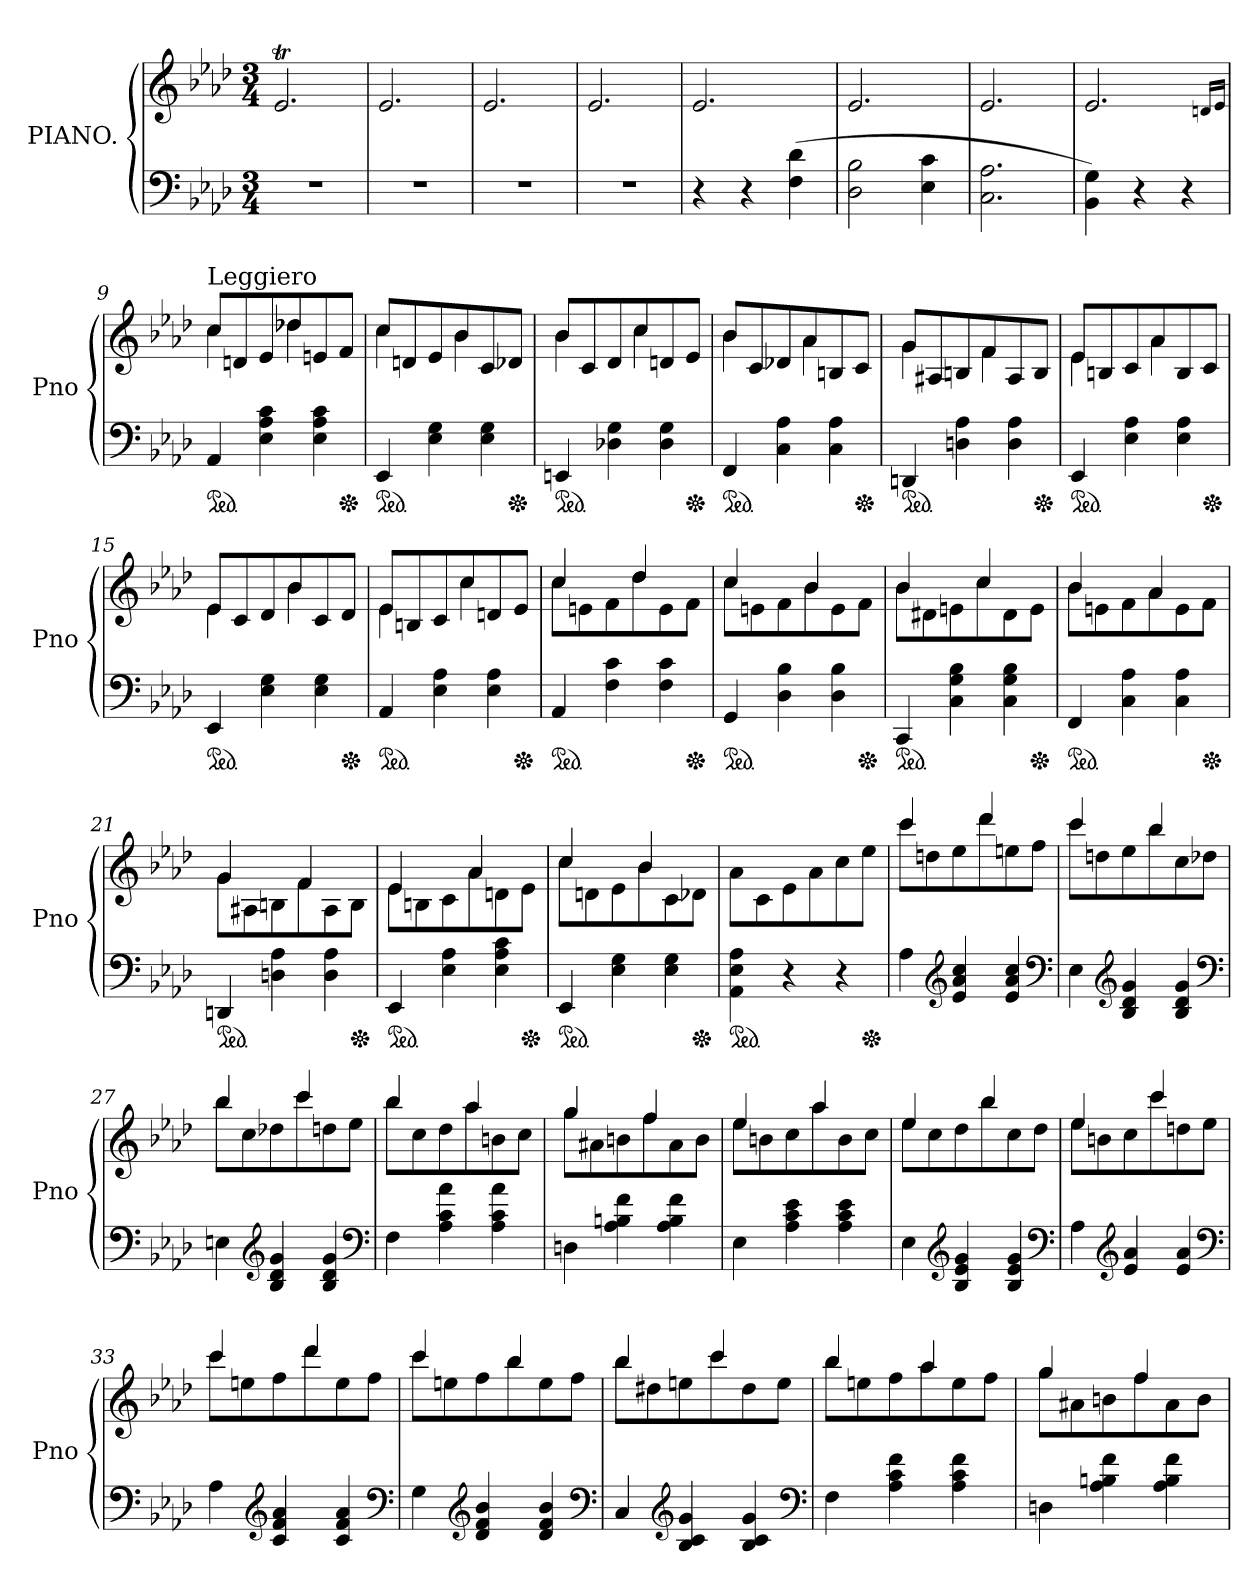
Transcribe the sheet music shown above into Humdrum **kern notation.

**kern	**kern
*part1	*part1
*staff2	*staff1
*I"PIANO.	*
*I'Pno	*
*clefF4	*clefG2
*k[b-e-a-d-]	*k[b-e-a-d-]
*A-:	*A-:
*M3/4	*M3/4
=1	=1
2.rF	2.e-T
=2	=2
2.rF	2.e-
=3	=3
2.rF	2.e-
=4	=4
2.rF	2.e-
=5	=5
4r	2.e-
4r	.
(>4F 4d-	.
=6	=6
2D- 2B-	2.e-
4E- 4c	.
=7	=7
2.C 2.A-	2.e-
=8	=8
4BB- 4G)	2.e-
4r	.
4r	.
.	16qqdnLL
.	16qqe-JJ
=9	=9
*	*^
!	!LO:TX:a:t=Leggiero	!
*ped	*	*
4AA-	8ccTTTL	4cc
.	8dn	.
4E- 4A- 4c	8e-	8raayy
.	8dd-	4dd-
4E- 4A- 4c	8en	.
*Xped	*	*
.	8fJ	8raayy
=10	=10	=10
*ped	*	*
4EE-	8ccL	4cc
.	8dn	.
4E- 4G	8e-	8rffyy
.	8b-	4b-
4E- 4G	8c	.
*Xped	*	*
.	8d-XJ	8ryy
=11	=11	=11
*ped	*	*
4EEn	8b-L	4b-
.	8c	.
4D-X 4G	8d-	8rffyy
.	8cc	4cc
4D- 4G	8dn	.
*Xped	*	*
.	8e-J	8rffyy
=12	=12	=12
*ped	*	*
4FF	8b-L	4b-
.	8c	.
4C 4A-	8d-X	8rffyy
.	8a-	4a-
4C 4A-	8Bn	.
*Xped	*	*
.	8cJ	8ryy
=13	=13	=13
*ped	*	*
4DDn	8gL	4g
.	8A#X	.
4Dn 4A-	8Bn	8rgyy
.	8f	4f
4D 4A-	8A#	.
*Xped	*	*
.	8BJ	8ryy
=14	=14	=14
*ped	*	*
4EE-	8e-L	4e-
.	8Bn	.
4E- 4A-	8c	8ryy
.	8a-	4a-
4E- 4A-	8B	.
*Xped	*	*
.	8cJ	8ryy
=15	=15	=15
*ped	*	*
4EE-	8e-L	4e-
.	8c	.
4E- 4G	8d-	8rddyy
.	8b-	4b-
4E- 4G	8c	.
*Xped	*	*
.	8d-J	8rddyy
=16	=16	=16
*ped	*	*
4AA-	8e-L	4e-
.	8Bn	.
4E- 4A-	8c	8ryy
.	8cc	4cc
4E- 4A-	8dn	.
*Xped	*	*
.	8e-J	8rddyy
=17	=17	=17
*ped	*	*
4AA-	4cc	8cc\L
.	.	8en\
4F 4c	8rffyy	8f\
.	4dd-	8dd-\
4F 4c	.	8e\
*Xped	*	*
.	8rffyy	8f\J
=18	=18	=18
*ped	*	*
4GG	4cc	8cc\L
.	.	8en\
4D- 4B-	8rddyy	8f\
.	4b-	8b-\
4D- 4B-	.	8e\
*Xped	*	*
.	8rddyy	8f\J
=19	=19	=19
*ped	*	*
4CC	4b-	8b-\L
.	.	8d#X\
4C 4G 4B-	8rddyy	8en\
.	4cc	8cc\
4C 4G 4B-	.	8d#\
*Xped	*	*
.	8rddyy	8e\J
=20	=20	=20
*ped	*	*
4FF	4b-	8b-L
.	.	8en
4C 4A-	8rddyy	8f
.	4a-	8a-
4C 4A-	.	8e
*Xped	*	*
.	8rffyy	8fJ
=21	=21	=21
*ped	*	*
4DDn	4g	8gL
.	.	8A#X
4Dn 4A-	8ryy	8Bn
.	4f	8f
4D 4A-	.	8A#
*Xped	*	*
.	8ryy	8BJ
=22	=22	=22
*ped	*	*
4EE-	4e-	8e-L
.	.	8Bn
4E- 4A-	8rddyy	8c
.	4a-	8a-
4E- 4A- 4c	.	8dn
*Xped	*	*
.	8ryy	8e-J
=23	=23	=23
*ped	*	*
4EE-	4cc	8ccL
.	.	8dn
4E- 4G	8rddyy	8e-
.	4b-	8b-
4E- 4G	.	8c
*Xped	*	*
.	8ryy	8d-XJ
*	*v	*v
=24	=24
*ped	*
4AA- 4E- 4A-	8a-\L
.	8c\
4r	8e-\
.	8a-\
4r	8cc\
*Xped	*
.	8ee-\J
=25	=25
*	*^
4A-	4ccc	8cccL
.	.	8ddn
*clefG2	*	*
4e- 4a- 4cc	8rgggyy	8ee-
.	4ddd-	8ddd-
4e- 4a- 4cc	.	8een
.	8rgggyy	8ffJ
*clefF4	*	*
=26	=26	=26
4E-	4ccc	8cccL
.	.	8ddn
*clefG2	*	*
4B- 4d- 4g	8reeeyy	8ee-
.	4bb-	8bb-
4B- 4d- 4g	.	8cc
.	8reeeyy	8dd-XJ
*clefF4	*	*
=27	=27	=27
4En	4bb-	8bb-L
.	.	8cc
*clefG2	*	*
4B- 4d- 4g	8rcccyy	8dd-X
.	4ccc	8ccc
4B- 4d- 4g	.	8ddn
.	8reeeyy	8ee-J
*clefF4	*	*
=28	=28	=28
4F	4bb-	8bb-L
.	.	8cc
4A- 4c 4a-	8reeeyy	8dd-
.	4aa-	8aa-
4A- 4c 4a-	.	8bn
.	8raayy	8ccJ
=29	=29	=29
4Dn	4gg	8ggL
.	.	8a#X
4A- 4Bn 4f	8raayy	8bn
.	4ff	8ff
4A- 4B 4f	.	8a#
.	8rcccyy	8bJ
=30	=30	=30
4E-	4ee-	8ee-L
.	.	8bn
4A- 4c 4e-	8rcccyy	8cc
.	4aa-	8aa-
4A- 4c 4e-	.	8b
.	8rcccyy	8ccJ
=31	=31	=31
4E-	4ee-	8ee-L
.	.	8cc
*clefG2	*	*
4B- 4e- 4g	8rcccyy	8dd-
.	4bb-	8bb-
4B- 4e- 4g	.	8cc
.	8rcccyy	8dd-J
*clefF4	*	*
=32	=32	=32
4A-	4ee-	8ee-L
.	.	8bn
*clefG2	*	*
4e- 4a-	8rcccyy	8cc
.	4ccc	8ccc
4e- 4a-	.	8ddn
.	8rcccyy	8ee-J
*clefF4	*	*
=33	=33	=33
4A-	4ccc	8cccL
.	.	8een
*clefG2	*	*
4c 4f 4a-	8rcccyy	8ff
.	4ddd-	8ddd-
4c 4f 4a-	.	8ee
.	8reeeyy	8ffJ
*clefF4	*	*
=34	=34	=34
4G	4ccc	8cccL
.	.	8een
*clefG2	*	*
4d- 4f 4b-	8rcccyy	8ff
.	4bb-	8bb-
4d- 4f 4b-	.	8ee
.	8reeeyy	8ffJ
*clefF4	*	*
=35	=35	=35
4C	4bb-	8bb-L
.	.	8dd#X
*clefG2	*	*
4B- 4c 4g	8rcccyy	8een
.	4ccc	8ccc
4B- 4c 4g	.	8dd#
.	8rcccyy	8eeJ
*clefF4	*	*
=36	=36	=36
4F	4bb-	8bb-L
.	.	8een
4A- 4c 4f	8reeeyy	8ff
.	4aa-	8aa-
4A- 4c 4f	.	8ee
.	8reeeyy	8ffJ
=37	=37	=37
4Dn	4gg	8ggL
.	.	8a#X
4A- 4Bn 4f	8raayy	8bn
.	4ff	8ff
4A- 4B 4f	.	8a#
.	8rcccyy	8bJ
*	*v	*v
=	=
*-	*-
